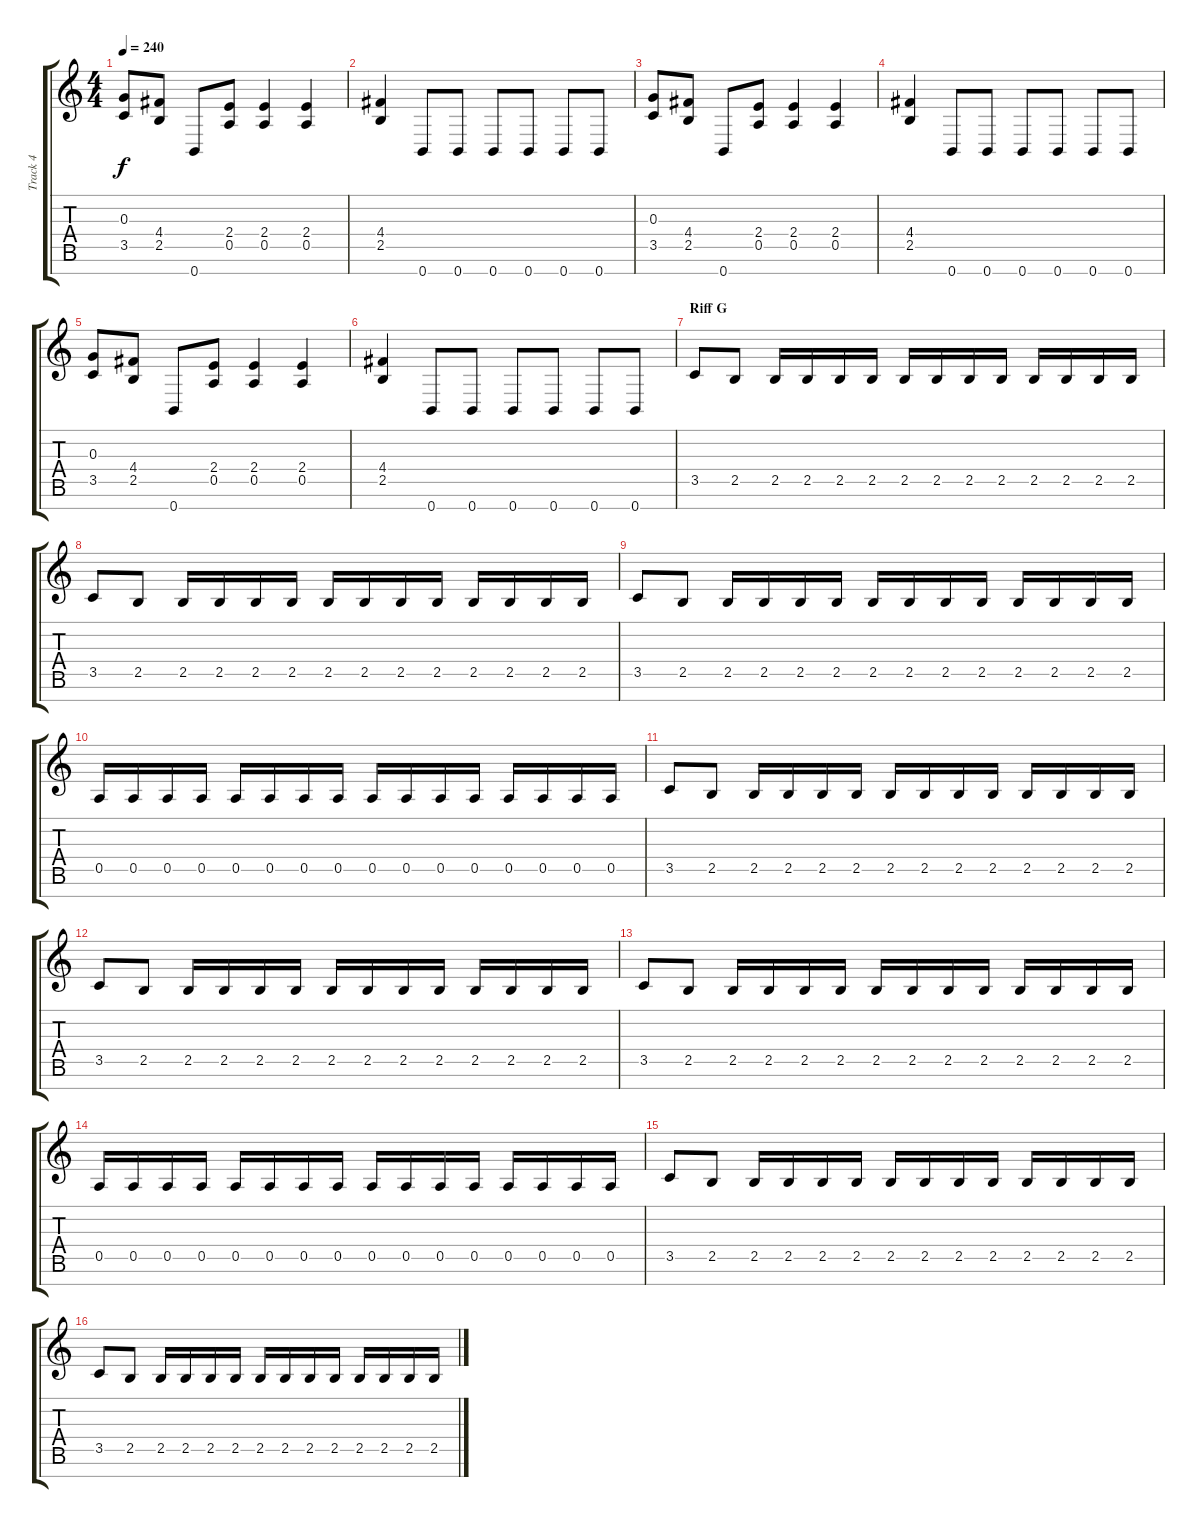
\track ("Track 4" "Track 4") {instrument distortionguitar}
\staff {score tabs}
\tuning (E4 B3 G3 D3 A2 E2 B1) {hide}
\ts (4 4)
\tempo 240
\clef g2
\ks c
(0.3 3.5).8{dy f} (4.4 2.5).8 0.7.8 (2.4 0.5).8 (2.4 0.5).4 (2.4 0.5).4 |
(4.4 2.5).4 0.7.8 0.7.8 0.7.8 0.7.8 0.7.8 0.7.8 |
(0.3 3.5).8 (4.4 2.5).8 0.7.8 (2.4 0.5).8 (2.4 0.5).4 (2.4 0.5).4 |
(4.4 2.5).4 0.7.8 0.7.8 0.7.8 0.7.8 0.7.8 0.7.8 |
(0.3 3.5).8 (4.4 2.5).8 0.7.8 (2.4 0.5).8 (2.4 0.5).4 (2.4 0.5).4 |
(4.4 2.5).4 0.7.8 0.7.8 0.7.8 0.7.8 0.7.8 0.7.8 |
\section ("" "Riff G")
3.5.8 2.5.8 2.5.16 2.5.16 2.5.16 2.5.16 2.5.16 2.5.16 2.5.16 2.5.16 2.5.16 2.5.16 2.5.16 2.5.16 |
3.5.8 2.5.8 2.5.16 2.5.16 2.5.16 2.5.16 2.5.16 2.5.16 2.5.16 2.5.16 2.5.16 2.5.16 2.5.16 2.5.16 |
3.5.8 2.5.8 2.5.16 2.5.16 2.5.16 2.5.16 2.5.16 2.5.16 2.5.16 2.5.16 2.5.16 2.5.16 2.5.16 2.5.16 |
0.5.16 0.5.16 0.5.16 0.5.16 0.5.16 0.5.16 0.5.16 0.5.16 0.5.16 0.5.16 0.5.16 0.5.16 0.5.16 0.5.16 0.5.16 0.5.16 |
3.5.8 2.5.8 2.5.16 2.5.16 2.5.16 2.5.16 2.5.16 2.5.16 2.5.16 2.5.16 2.5.16 2.5.16 2.5.16 2.5.16 |
3.5.8 2.5.8 2.5.16 2.5.16 2.5.16 2.5.16 2.5.16 2.5.16 2.5.16 2.5.16 2.5.16 2.5.16 2.5.16 2.5.16 |
3.5.8 2.5.8 2.5.16 2.5.16 2.5.16 2.5.16 2.5.16 2.5.16 2.5.16 2.5.16 2.5.16 2.5.16 2.5.16 2.5.16 |
0.5.16 0.5.16 0.5.16 0.5.16 0.5.16 0.5.16 0.5.16 0.5.16 0.5.16 0.5.16 0.5.16 0.5.16 0.5.16 0.5.16 0.5.16 0.5.16 |
3.5.8 2.5.8 2.5.16 2.5.16 2.5.16 2.5.16 2.5.16 2.5.16 2.5.16 2.5.16 2.5.16 2.5.16 2.5.16 2.5.16 |
3.5.8 2.5.8 2.5.16 2.5.16 2.5.16 2.5.16 2.5.16 2.5.16 2.5.16 2.5.16 2.5.16 2.5.16 2.5.16 2.5.16
